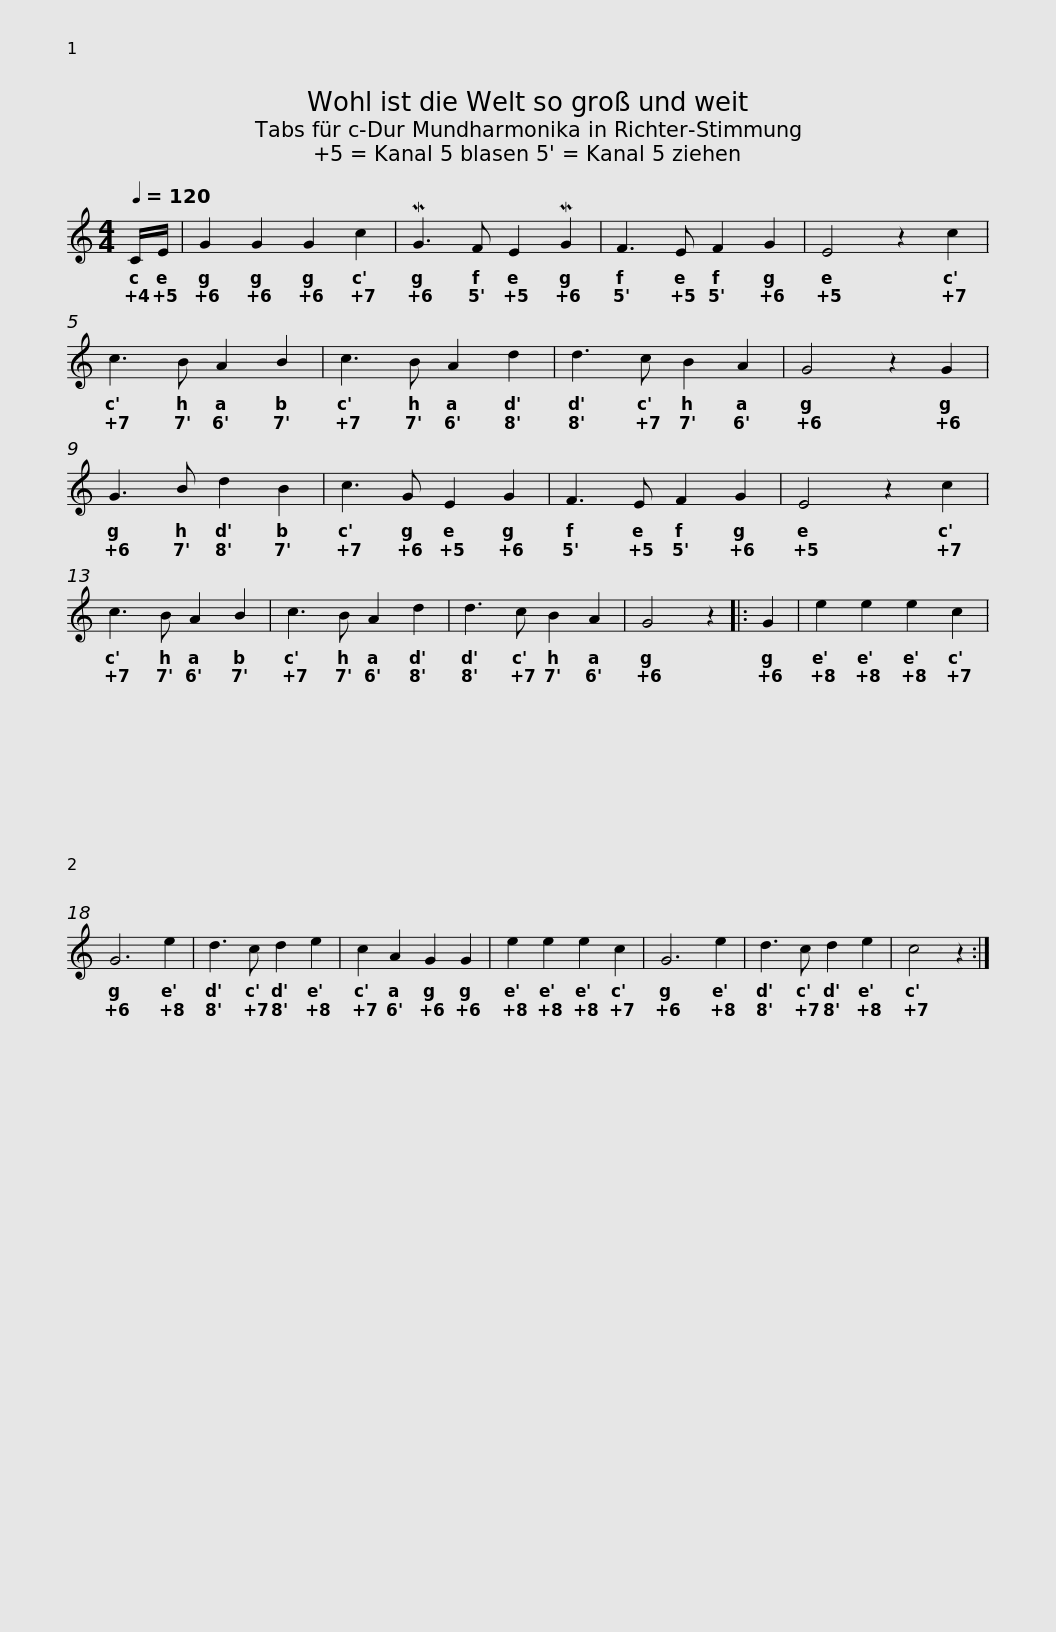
X:1
L:1/8
Q:1/4=120
M:4/4
I:linebreak $
K:C
V:1 treble
V:1
 C/E/ | G2 G2 G2 c2 | MG3 F E2 MG2 | F3 E F2 G2 | E4 z2 c2 | %5
 c3 B A2 B2 |$ c3 B A2 d2 | d3 c B2 A2 | G4 z2 G2 | G3 B d2 B2 | %10
 c3 G E2 G2 |$ F3 E F2 G2 | E4 z2 c2 | c3 B A2 B2 | c3 B A2 d2 | %15
 d3 c B2 A2 |$ G4 z2 |: G2 | e2 e2 e2 c2 | G6 e2 | %20
 d3 c d2 e2 | c2 A2 G2 G2 |$ e2 e2 e2 c2 | G6 e2 | d3 c d2 e2 | %25
 c4 z2 :| %26
